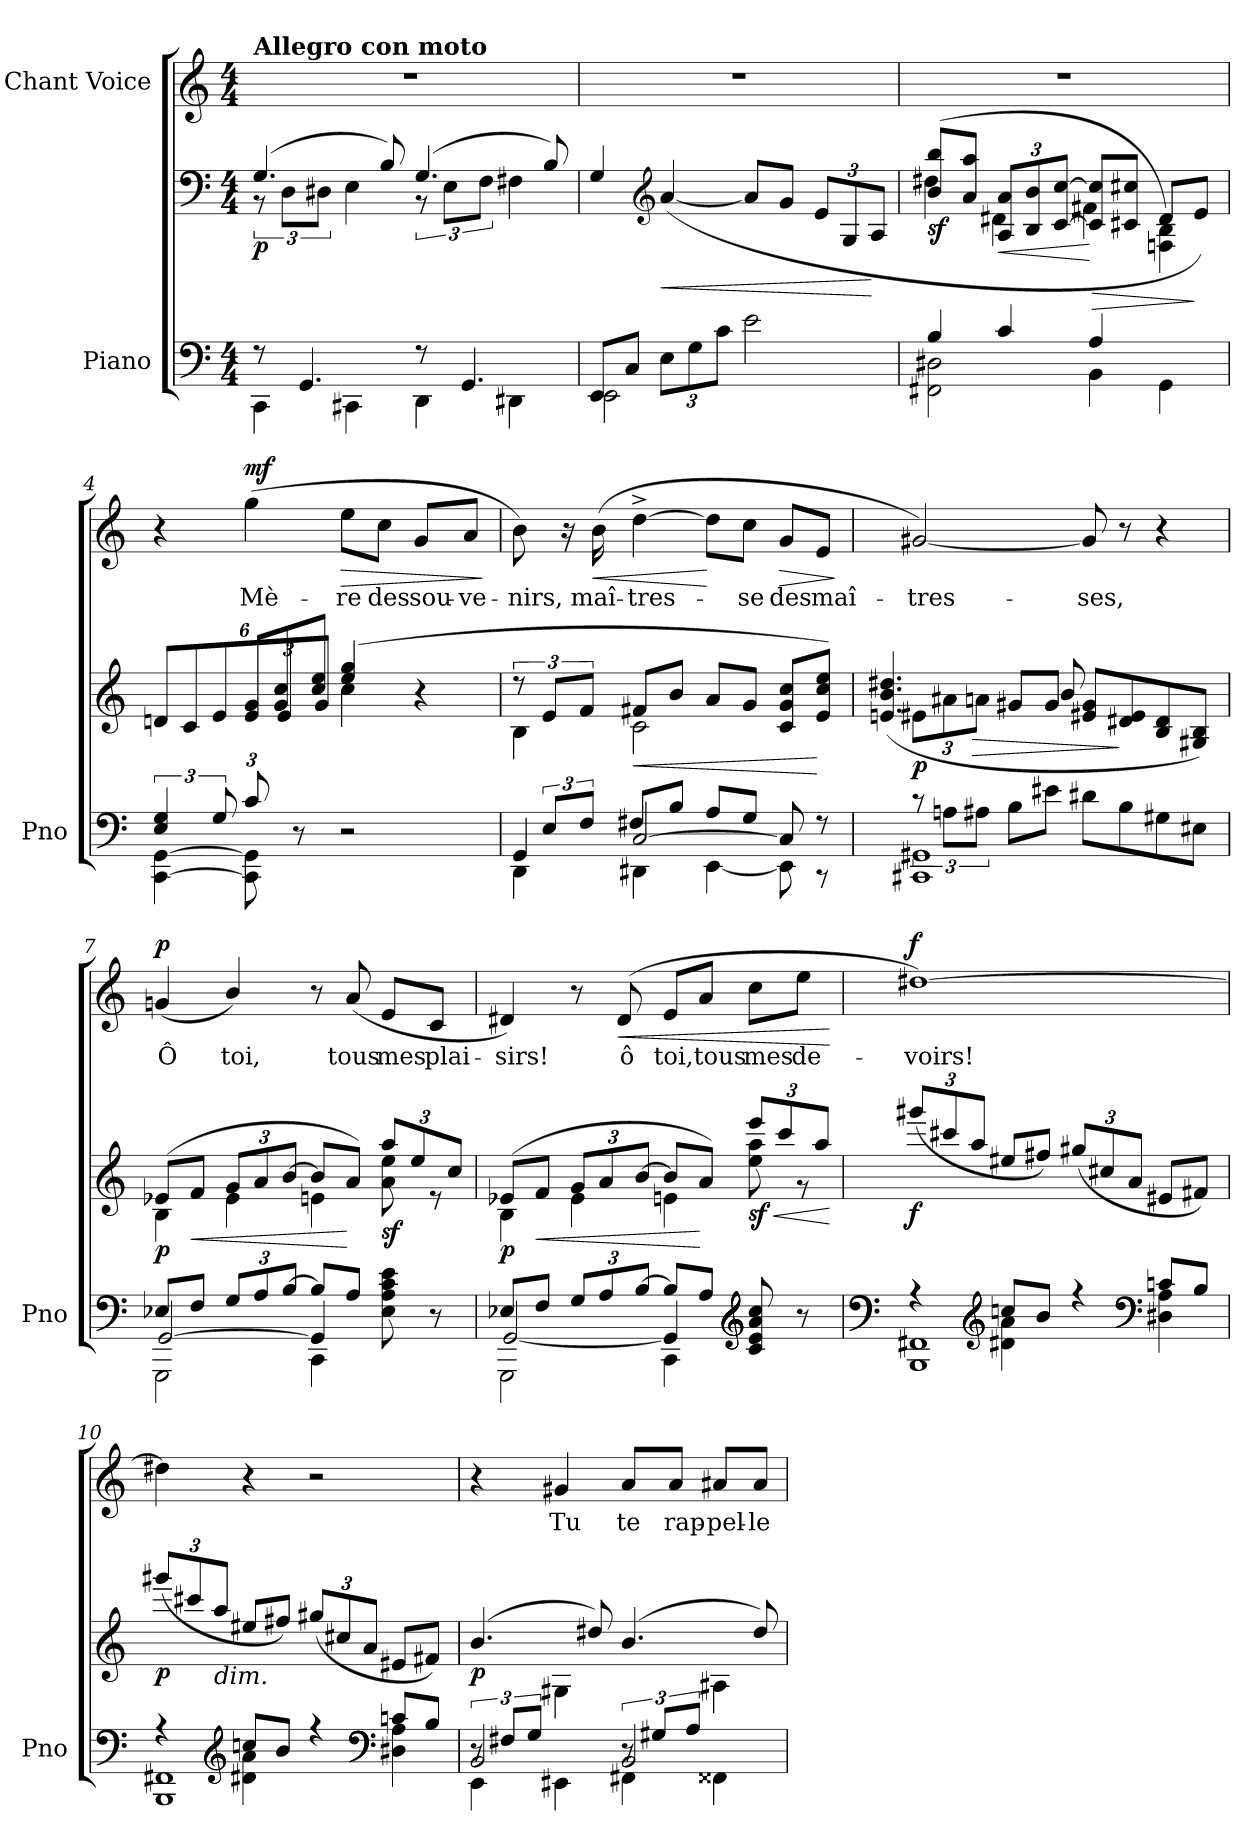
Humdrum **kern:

**kern	**kern	**dynam	**kern	**text	**dynam
*part2	*part2	*part2	*part1	*part1	*part1
*staff3	*staff2	*staff2/3	*staff1	*staff1	*staff1
*I"Piano	*	*	*I"Chant Voice	*	*
*I'Pno	*	*	*	*	*
*clefF4	*clefF4	*	*clefG2	*	*
*k[]	*k[]	*	*k[]	*	*
*M4/4	*M4/4	*	*M4/4	*	*
=1	=1	=1	=1	=1	=1
*^	*^	*	*	*	*
!	!	!	!	!	!LO:TX:a:B:t=Allegro con moto	!	!
!	!	!	!	!LO:DY:b	!	!	!
8r	4CC\	(4.G/	12r	p	1r	.	.
.	.	.	12D\L	.	.	.	.
4.GG/	.	.	.	.	.	.	.
.	.	.	12D#X\J	.	.	.	.
.	4CC#X\	.	4E\	.	.	.	.
.	.	8B/)	.	.	.	.	.
8r	4DD\	(4.G/	12r	.	.	.	.
.	.	.	12E\L	.	.	.	.
4.GG/	.	.	.	.	.	.	.
.	.	.	12F\J	.	.	.	.
.	4DD#X\	.	4F#X\	.	.	.	.
.	.	8B/)	.	.	.	.	.
*	*	*v	*v	*	*	*	*
=2	=2	=2	=2	=2	=2	=2
8EE/L	2EE\	4G/	.	1r	.	.
8C/J	.	.	.	.	.	.
*	*	*clefG2	*	*	*	*
*Xbrackettup	*	*	*	*	*	*
!	!	!	!LO:HP:b	!	!	!
12E\L	.	([4a/	<	.	.	.
12G\	.	.	.	.	.	.
12c\J	.	.	.	.	.	.
2e\	2ryy	8a/L]	.	.	.	.
.	.	8g/J	.	.	.	.
*	*	*Xbrackettup	*	*	*	*
.	.	12e/L	.	.	.	.
.	.	12G/	.	.	.	.
.	.	12A/J	[	.	.	.
=3	=3	=3	=3	=3	=3	=3
*	*	*^	*	*	*	*
!	!	!	!	!LO:DY:b	!	!	!
4B/	2FF#X\ 2D#X\	(8b/ 8bb/L	4dd#X\	sf	1r	.	.
.	.	8a/ 8aa/J	.	.	.	.	.
!	!	!	!	!LO:HP:b	!	!	!
4c/	.	12A/ 12a/L	4d#X\	<	.	.	.
.	.	12B/ 12b/	.	.	.	.	.
.	.	[12c/ [12cc/J	.	.	.	.	.
!	!	!	!	!LO:HP:n=1:b	!	!	!
4A/	4BB\	8c/] 8cc/]L	4f#X\	[ >	.	.	.
.	.	8c#X/ 8cc#X/J	.	.	.	.	.
4ryy	4GG\	8d#/L	4Fn\ 4B\)	.	.	.	.
.	.	8e/J)	.	]	.	.	.
!!LO:LB:g=z
=4	=4	=4	=4	=4	=4	=4	=4
*	*brackettup	*	*	*	*	*	*
*	*^	*	*	*	*	*	*
4ryy	6E/ 6G/	[4CC\ [4GG\	4ryy	(12dn/L	.	4r	.	.
.	.	.	.	12c/	.	.	.	.
.	12G/	.	.	12e/J	.	.	.	.
*Xbrackettup	*	*	*	*	*	*	*	*
!	!	!	!	!	!	!	!LO:LY:b	!LO:DY:b
12c/L	4ryy	8CC\] 8GG\]	12e/ 12g/L	12ryy	.	(4gg\	Mè-	mf
3%2ryy	.	.	12g/ 12cc/	12e\	.	.	.	.
.	.	8r	.	.	.	.	.	.
.	.	.	12cc/ 12ee/J	12g\J	.	.	.	.
!	!	!	!	!	!	!	!LO:LY:b	!LO:HP:b
.	2r	2ryy	(4ee/ 4gg/	4cc\	.	8ee\L	-re	>
!	!	!	!	!	!	!	!LO:LY:b	!
.	.	.	.	.	.	8cc\J	des	.
!	!	!	!	!	!	!	!LO:LY:b	!
.	.	.	4r	4ryy	.	8g/L	sou-	.
!	!	!	!	!	!	!	!LO:LY:b	!
.	.	.	.	.	.	8a/J	-ve-	.
*v	*v	*v	*	*	*	*	*	*
*	*v	*v	*	*	*	*
.	.	.	.	.	]
=5	=5	=5	=5	=5	=5
*^	*	*	*	*	*
*	*^	*	*	*	*	*
*	*	*brackettup	*brackettup	*	*	*	*
*	*	*	*^	*	*	*	*
!	!	!	!	!	!	!	!LO:LY:b	!
4GG/	4DD\	12ryy	12r	4B\	.	8b\)	-nirs,	.
.	.	12E/L	12e/L	.	.	.	.	.
.	.	.	.	.	.	16r	.	.
.	.	12F/J	12f/J	.	.	.	.	.
!	!	!	!	!	!	!	!LO:LY:b	!LO:HP:b
.	.	.	.	.	.	(16b\	maî-	<
!	!	!	!	!	!LO:HP:b	!	!LO:LY:b	!
[2C/	4DD#X\	8F#X/L	8f#X/L	2c\	<	[4dd^\	-tres-	.
.	.	8B/J	8b/J	.	.	.	.	.
.	[4EE\	8A/L	8a/L	.	.	8dd\L]	.	[
!	!	!	!	!	!	!	!LO:LY:b	!
.	.	8G/J	8g/J	.	.	8cc\J	-se	.
!	!	!	!	!	!	!	!LO:LY:b	!LO:HP:b
8C/]	8EE\]	4ryy	8c/ 8g/ 8cc/L	4ryy	.	8g/L	des	>
!	!	!	!	!	!	!	!LO:LY:b	!
8r	8r	.	8e/ 8cc/ 8ee/J)	.	[	8e/J	maî-	.
*v	*v	*v	*	*	*	*	*	*
*	*v	*v	*	*	*	*
.	.	.	.	.	]
=6	=6	=6	=6	=6	=6
*^	*^	*	*	*	*
!	!	!	!	!LO:DY:b	!	!LO:LY:b	!
12r	1CC#X 1GG#X	12e#X\L	(4.en/ 4.b/ 4.dd#X/	p	[2g#X/)	-tres-	.
12An\L	.	12a#X\	.	.	.	.	.
!	!	!	!	!LO:HP:b	!	!	!
12A#X\J	.	12an\J	.	>	.	.	.
8B\L	.	8g#X/L	.	.	.	.	.
8e#X\J	.	8g#/J	8b/	.	.	.	.
!	!	!	!	!	!	!LO:LY:b	!
8d#X\L	.	2ryy	8e#X/ 8g#/L	.	8g#/]	-ses,	.
8B\	.	.	8d#X/ 8e#/	]	8r	.	.
8G#X\	.	.	8B/ 8d#/	.	4r	.	.
8E#X\J	.	.	8G#X/ 8B/J)	.	.	.	.
!!LO:LB:g=z
=7	=7	=7	=7	=7	=7	=7	=7
*	*^	*	*	*	*	*	*
!	!	!	!	!	!LO:DY:b	!	!LO:LY:b	!LO:DY:b
8E-X/L	2GGG\	[2GG/	(8e-X/L	4B\	p	(4gn/	Ô	p
!	!	!	!	!	!LO:HP:b	!	!	!
8F/J	.	.	8f/J	.	<	.	.	.
*Xbrackettup	*	*	*Xbrackettup	*	*	*	*	*
!	!	!	!	!	!	!	!LO:LY:b	!
12G/L	.	.	12g/L	4e-\	.	4b/)	toi,	.
12A/	.	.	12a/	.	.	.	.	.
[12B/J	.	.	[12b/J	.	.	.	.	.
8B/L]	4CC\	4GG/]	8b/L]	4en\	.	8r	.	.
!	!	!	!	!	!	!	!LO:LY:b	!
8A/J	.	.	8a/J)	.	[	(8a/	tous	.
!	!	!	!	!	!LO:DY:b	!	!LO:LY:b	!
4ryy	8E-\ 8A\ 8c\ 8e\	4ryy	12aa/L	8a\ 8ee\	sf	8e/L	mes	.
.	.	.	12ee/	.	.	.	.	.
!	!	!	!	!	!	!	!LO:LY:b	!
.	8r	.	.	8r	.	8c/J	plai-	.
.	.	.	12cc/J	.	.	.	.	.
=8	=8	=8	=8	=8	=8	=8	=8	=8
!	!	!	!	!	!LO:DY:b	!	!LO:LY:b	!
8E-X/L	[2GG/	2GGG\	(8e-X/L	4B\	p	4d#X/)	-sirs!	.
!	!	!	!	!	!LO:HP:b	!	!	!
8F/J	.	.	8f/J	.	<	.	.	.
12G/L	.	.	12g/L	4e-\	.	8r	.	.
12A/	.	.	12a/	.	.	.	.	.
!	!	!	!	!	!	!	!LO:LY:b	!LO:HP:b
.	.	.	.	.	.	(8d#/	ô	<
[12B/J	.	.	[12b/J	.	.	.	.	.
!	!	!	!	!	!	!	!LO:LY:b	!
8B/L]	4GG/]	4CC\	8b/L]	4en\	.	8e/L	toi,	.
!	!	!	!	!	!	!	!LO:LY:b	!
8A/J	.	.	8a/J)	.	[	8a/J	tous	.
*clefG2	*	*	*	*	*	*	*	*
!	!	!	!	!	!LO:HP:b	!	!LO:LY:b	!
!	!	!	!	!	!LO:DY:n=1:b	!	!	!
8c/ 8e/ 8a/ 8cc/	4ryy	4ryy	12eee/L	8ee\ 8aa\	< sf	8cc\L	mes	.
.	.	.	12ccc/	.	.	.	.	.
!	!	!	!	!	!	!	!LO:LY:b	!
8r	.	.	.	8r	.	8ee\J	de-	.
.	.	.	12aa/J	.	.	.	.	.
*v	*v	*v	*	*	*	*	*	*
*	*v	*v	*	*	*	*
.	.	[	.	.	[
=9	=9	=9	=9	=9	=9
*clefF4	*	*	*	*	*
*^	*	*	*	*	*
*	*^	*	*	*	*	*
!	!	!	!	!LO:DY:b	!	!LO:LY:b	!LO:DY:b
4r	4ryy	1BBB 1FF#X	(12ggg#X/L	f	[1dd#X)	-voirs!	f
.	.	.	12ccc#X/	.	.	.	.
.	.	.	12aa/J	.	.	.	.
*clefG2	*	*	*	*	*	*	*
8ccn/L	4d#X\ 4a\	.	8ee#X/L	.	.	.	.
8b/J	.	.	8ff#X/J)	.	.	.	.
4r	4ryy	.	(12gg#X/L	.	.	.	.
.	.	.	12cc#X/	.	.	.	.
.	.	.	12a/J	.	.	.	.
*clefF4	*	*	*	*	*	*	*
8cn/L	4D#X\ 4A\	.	8e#X/L	.	.	.	.
8B/J	.	.	8f#X/J)	.	.	.	.
!!LO:PB:g=z
=10	=10	=10	=10	=10	=10	=10	=10
!	!	!	!	!LO:DY:b	!	!	!
4r	4ryy	1BBB 1FF#X	(12ggg#X/L	p	4dd#X\]	.	.
.	.	.	12ccc#X/	.	.	.	.
!	!	!	!LO:TX:b:i:t=dim.	!	!	!	!
.	.	.	12aa/J	.	.	.	.
*clefG2	*	*	*	*	*	*	*
8ccn/L	4d#X\ 4a\	.	8ee#X/L	.	4r	.	.
8b/J	.	.	8ff#X/J)	.	.	.	.
4r	4ryy	.	(12gg#X/L	.	2r	.	.
.	.	.	12cc#X/	.	.	.	.
.	.	.	12a/J	.	.	.	.
*clefF4	*	*	*	*	*	*	*
8cn/L	4D#X\ 4A\	.	8e#X/L	.	.	.	.
8B/J	.	.	8f#X/J)	.	.	.	.
=11	=11	=11	=11	=11	=11	=11	=11
*brackettup	*	*	*	*	*	*	*
*	*	*	*^	*	*	*	*
!	!	!	!	!	!LO:DY:b	!	!	!
12r	2BB/	4EE\	(4.b/	4ryy	p	4r	.	.
12F#X/L	.	.	.	.	.	.	.	.
12G/J	.	.	.	.	.	.	.	.
!	!	!	!	!	!	!	!LO:LY:b	!
4ryy	.	4EE#X\	.	(4G#X\	.	4g#X/	Tu	.
.	.	.	8dd#X/)	.	.	.	.	.
!	!	!	!	!	!	!	!LO:LY:b	!
12r	2BB/	4FF#X\	(4.b/	4ryy	.	8a/L	te	.
12G#X/L	.	.	.	.	.	.	.	.
!	!	!	!	!	!	!	!LO:LY:b	!
.	.	.	.	.	.	8a/J	rap-	.
12A/J	.	.	.	.	.	.	.	.
!	!	!	!	!	!	!	!LO:LY:b	!
4ryy	.	4FF##X\	.	(4A#X\	.	8a#X/L	-pel-	.
!	!	!	!	!	!	!	!LO:LY:b	!
.	.	.	8dd#/)	.	.	8a#/J	-le-	.
*v	*v	*v	*	*	*	*	*	*
*	*v	*v	*	*	*	*
=	=	=	=	=	=
*-	*-	*-	*-	*-	*-
